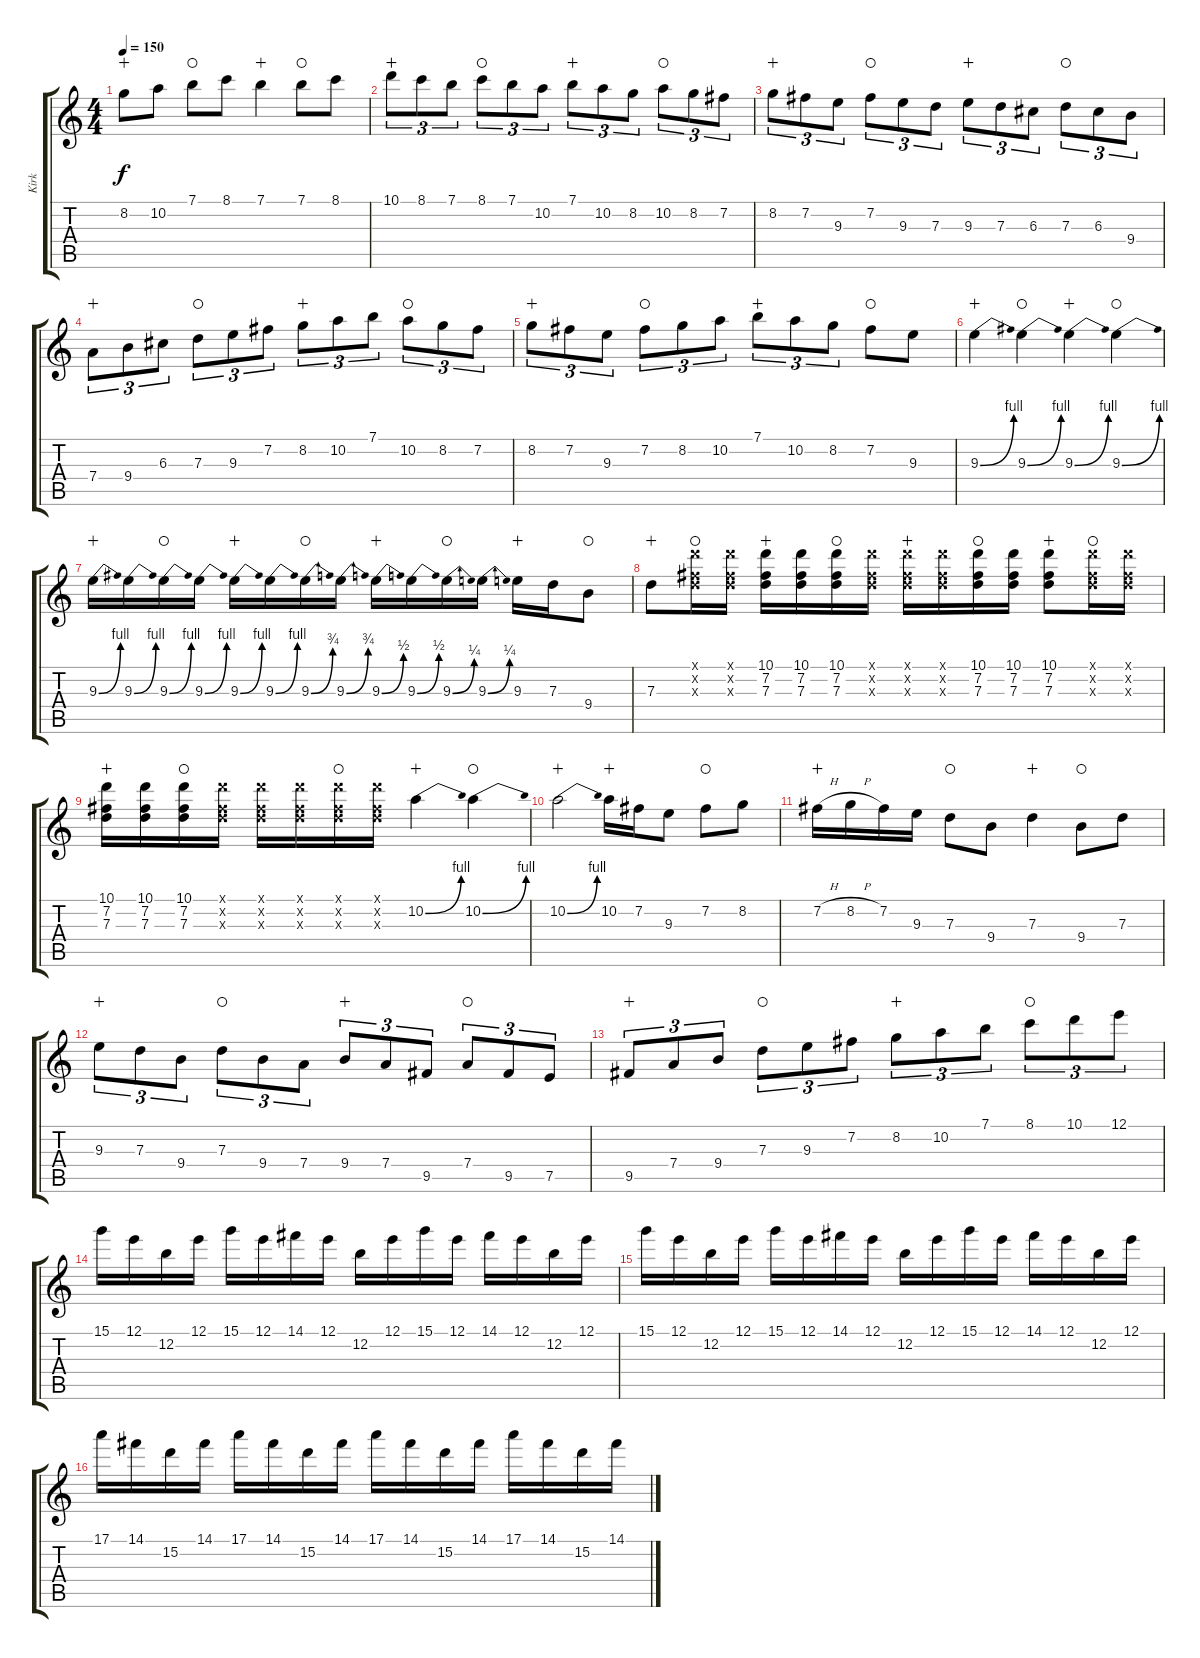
\track ("Kirk" "Kirk") {instrument distortionguitar}
\staff {score tabs}
\tuning (E4 B3 G3 D3 A2 E2) {hide}
\ts (4 4)
\tempo 150
\clef g2
\ks c
8.2.8{dy f wahc} 10.2.8 7.1.8{waho} 8.1.8 7.1.4{wahc} 7.1.8{waho} 8.1.8 |
10.1.8{tu (3 2) wahc} 8.1.8{tu (3 2)} 7.1.8{tu (3 2)} 8.1.8{tu (3 2) waho} 7.1.8{tu (3 2)} 10.2.8{tu (3 2)} 7.1.8{tu (3 2) wahc} 10.2.8{tu (3 2)} 8.2.8{tu (3 2)} 10.2.8{tu (3 2) waho} 8.2.8{tu (3 2)} 7.2.8{tu (3 2)} |
8.2.8{tu (3 2) wahc} 7.2.8{tu (3 2)} 9.3.8{tu (3 2)} 7.2.8{tu (3 2) waho} 9.3.8{tu (3 2)} 7.3.8{tu (3 2)} 9.3.8{tu (3 2) wahc} 7.3.8{tu (3 2)} 6.3.8{tu (3 2)} 7.3.8{tu (3 2) waho} 6.3.8{tu (3 2)} 9.4.8{tu (3 2)} |
7.4.8{tu (3 2) wahc} 9.4.8{tu (3 2)} 6.3.8{tu (3 2)} 7.3.8{tu (3 2) waho} 9.3.8{tu (3 2)} 7.2.8{tu (3 2)} 8.2.8{tu (3 2) wahc} 10.2.8{tu (3 2)} 7.1.8{tu (3 2)} 10.2.8{tu (3 2) waho} 8.2.8{tu (3 2)} 7.2.8{tu (3 2)} |
8.2.8{tu (3 2) wahc} 7.2.8{tu (3 2)} 9.3.8{tu (3 2)} 7.2.8{tu (3 2) waho} 8.2.8{tu (3 2)} 10.2.8{tu (3 2)} 7.1.8{tu (3 2) wahc} 10.2.8{tu (3 2)} 8.2.8{tu (3 2)} 7.2.8{waho} 9.3.8 |
9.3{be (bend 0 0 60 4)}.4{wahc} 9.3{be (bend 0 0 60 4)}.4{waho} 9.3{be (bend 0 0 60 4)}.4{wahc} 9.3{be (bend 0 0 60 4)}.4{waho} |
9.3{be (bend 0 0 60 4)}.16{wahc} 9.3{be (bend 0 0 60 4)}.16 9.3{be (bend 0 0 60 4)}.16{waho} 9.3{be (bend 0 0 60 4)}.16 9.3{be (bend 0 0 60 4)}.16{wahc} 9.3{be (bend 0 0 60 4)}.16 9.3{be (bend 0 0 60 3)}.16{waho} 9.3{be (bend 0 0 60 3)}.16 9.3{be (bend 0 0 60 2)}.16{wahc} 9.3{be (bend 0 0 60 2)}.16 9.3{be (bend 0 0 60 1)}.16{waho} 9.3{be (bend 0 0 60 1)}.16 9.3.16{wahc} 7.3.16 9.4.8{waho} |
7.3.8{wahc} (10.1{x} 7.2{x} 7.3{x}).16{waho} (10.1{x} 7.2{x} 7.3{x}).16 (10.1 7.2 7.3).16{wahc} (10.1 7.2 7.3).16 (10.1 7.2 7.3).16{waho} (10.1{x} 7.2{x} 7.3{x}).16 (10.1{x} 7.2{x} 7.3{x}).16{wahc} (10.1{x} 7.2{x} 7.3{x}).16 (10.1 7.2 7.3).16{waho} (10.1 7.2 7.3).16 (10.1 7.2 7.3).8{wahc} (10.1{x} 7.2{x} 7.3{x}).16{waho} (10.1{x} 7.2{x} 7.3{x}).16 |
(10.1 7.2 7.3).16{wahc} (10.1 7.2 7.3).16 (10.1 7.2 7.3).16{waho} (10.1{x} 7.2{x} 7.3{x}).16 (10.1{x} 7.2{x} 7.3{x}).16 (10.1{x} 7.2{x} 7.3{x}).16 (10.1{x} 7.2{x} 7.3{x}).16{waho} (10.1{x} 7.2{x} 7.3{x}).16 10.2{be (bend 0 0 60 4)}.4{wahc} 10.2{be (bend 0 0 60 4)}.4{waho} |
10.2{be (bend 0 0 60 4)}.2{wahc} 10.2.16{wahc} 7.2.16 9.3.8 7.2.8{waho} 8.2.8 |
7.2{h}.16{wahc} 8.2{h}.16 7.2.16 9.3.16 7.3.8{waho} 9.4.8 7.3.4{wahc} 9.4.8{waho} 7.3.8 |
9.3.8{tu (3 2) wahc} 7.3.8{tu (3 2)} 9.4.8{tu (3 2)} 7.3.8{tu (3 2) waho} 9.4.8{tu (3 2)} 7.4.8{tu (3 2)} 9.4.8{tu (3 2) wahc} 7.4.8{tu (3 2)} 9.5.8{tu (3 2)} 7.4.8{tu (3 2) waho} 9.5.8{tu (3 2)} 7.5.8{tu (3 2)} |
9.5.8{tu (3 2) wahc} 7.4.8{tu (3 2)} 9.4.8{tu (3 2)} 7.3.8{tu (3 2) waho} 9.3.8{tu (3 2)} 7.2.8{tu (3 2)} 8.2.8{tu (3 2) wahc} 10.2.8{tu (3 2)} 7.1.8{tu (3 2)} 8.1.8{tu (3 2) waho} 10.1.8{tu (3 2)} 12.1.8{tu (3 2)} |
15.1.16 12.1.16 12.2.16 12.1.16 15.1.16 12.1.16 14.1.16 12.1.16 12.2.16 12.1.16 15.1.16 12.1.16 14.1.16 12.1.16 12.2.16 12.1.16 |
15.1.16 12.1.16 12.2.16 12.1.16 15.1.16 12.1.16 14.1.16 12.1.16 12.2.16 12.1.16 15.1.16 12.1.16 14.1.16 12.1.16 12.2.16 12.1.16 |
17.1.16 14.1.16 15.2.16 14.1.16 17.1.16 14.1.16 15.2.16 14.1.16 17.1.16 14.1.16 15.2.16 14.1.16 17.1.16 14.1.16 15.2.16 14.1.16
